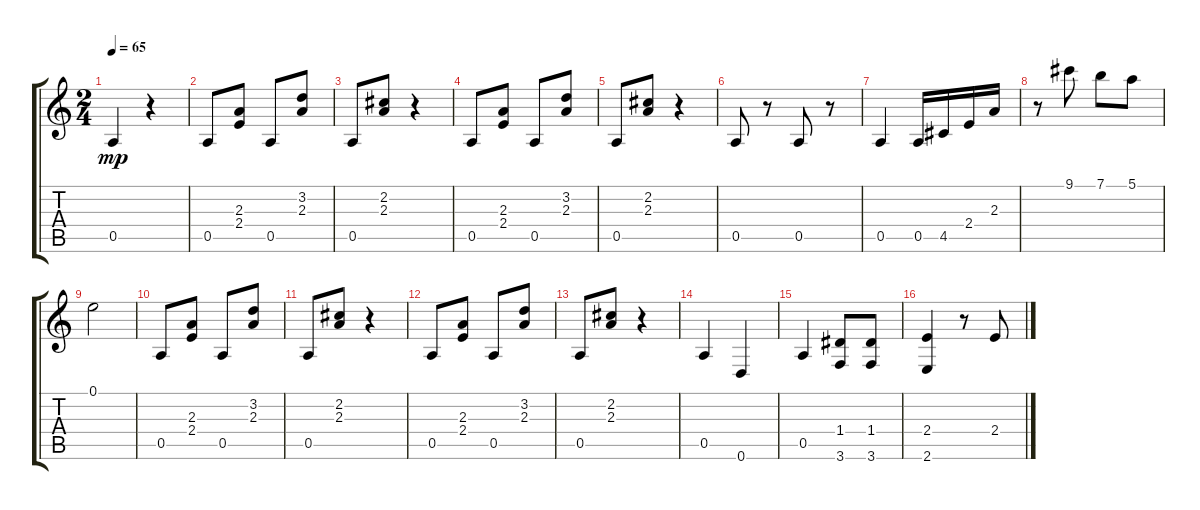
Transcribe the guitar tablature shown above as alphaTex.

\track "" {instrument acousticguitarnylon}
\staff {score tabs}
\tuning (E4 B3 G3 D3 A2 D2) {hide}
\ts (2 4)
\tempo 65
\clef g2
\ks c
0.5.4{dy mp} r.4 |
0.5.8 (2.3 2.4).8 0.5.8 (3.2 2.3).8 |
0.5.8 (2.2 2.3).8 r.4 |
0.5.8 (2.3 2.4).8 0.5.8 (3.2 2.3).8 |
0.5.8 (2.2 2.3).8 r.4 |
0.5.8 r.8 0.5.8 r.8 |
0.5.4 0.5.16 4.5.16 2.4.16 2.3.16 |
r.8 9.1.8 7.1.8 5.1.8 |
0.1.2 |
0.5.8 (2.3 2.4).8 0.5.8 (3.2 2.3).8 |
0.5.8 (2.2 2.3).8 r.4 |
0.5.8 (2.3 2.4).8 0.5.8 (3.2 2.3).8 |
0.5.8 (2.2 2.3).8 r.4 |
0.5.4 0.6.4 |
0.5.4 (1.4 3.6).8 (1.4 3.6).8 |
(2.4 2.6).4 r.8 2.4.8
